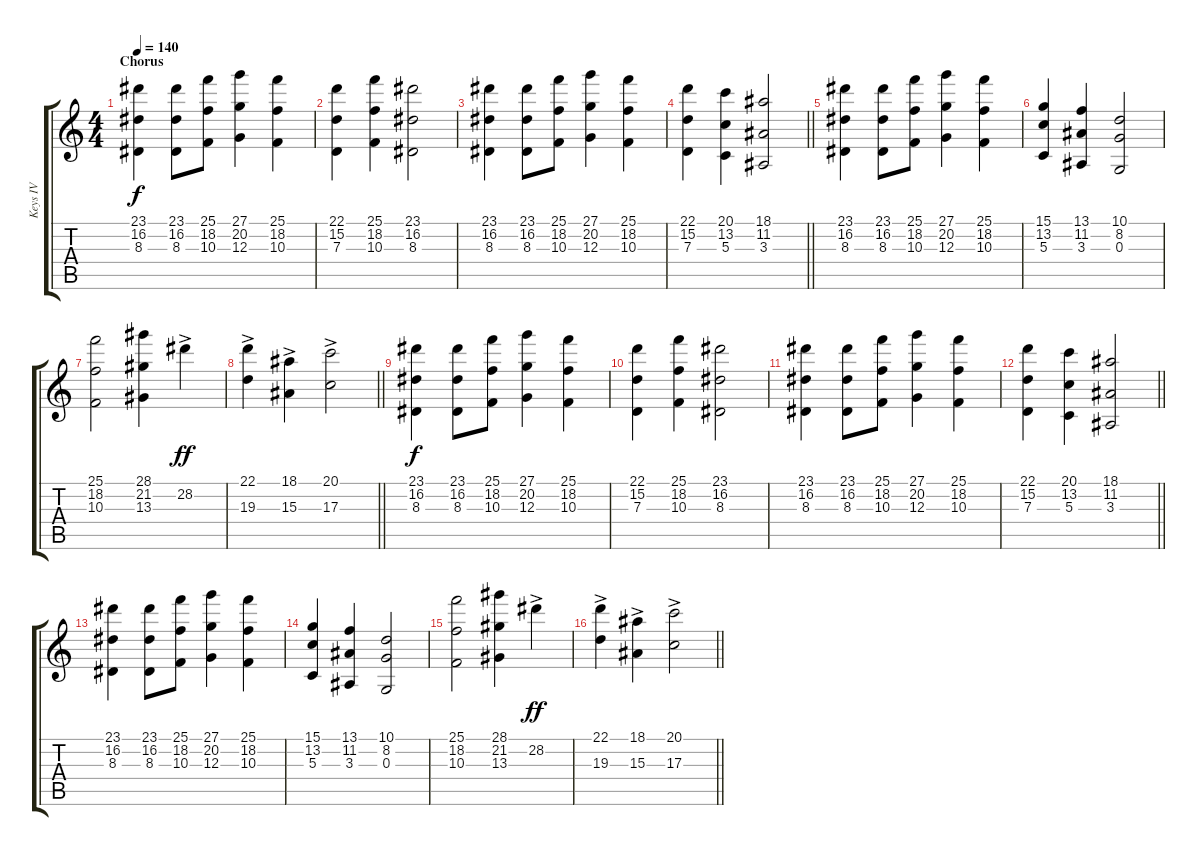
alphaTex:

\track ("Keys IV" "Keys IV") {instrument stringensemble2}
\staff {score tabs}
\tuning (E4 B3 G3 D3 A2 E2) {hide}
\ts (4 4)
\section ("" "Chorus")
\tempo 140
\clef g2
\ks c
(23.1 16.2 8.3).4{dy f volume 7 instrument stringensemble1} (23.1 16.2 8.3).8 (25.1 18.2 10.3).8 (27.1 20.2 12.3).4 (25.1 18.2 10.3).4 |
(22.1 15.2 7.3).4 (25.1 18.2 10.3).4 (23.1 16.2 8.3).2 |
(23.1 16.2 8.3).4 (23.1 16.2 8.3).8 (25.1 18.2 10.3).8 (27.1 20.2 12.3).4 (25.1 18.2 10.3).4 |
\barLineRight lightlight
(22.1 15.2 7.3).4 (20.1 13.2 5.3).4 (18.1 11.2 3.3).2 |
\section ("" "")
(23.1 16.2 8.3).4 (23.1 16.2 8.3).8 (25.1 18.2 10.3).8 (27.1 20.2 12.3).4 (25.1 18.2 10.3).4 |
(15.1 13.2 5.3).4 (13.1 11.2 3.3).4 (10.1 8.2 0.3).2 |
(25.1 18.2 10.3).2 (28.1 21.2 13.3).4 28.2{ac}.4{dy ff} |
\barLineRight lightlight
(22.1{ac} 19.3{ac}).4 (18.1{ac} 15.3{ac}).4 (20.1{ac} 17.3{ac}).2 |
\section ("" "")
(23.1 16.2 8.3).4{dy f volume 8 instrument stringensemble1} (23.1 16.2 8.3).8 (25.1 18.2 10.3).8 (27.1 20.2 12.3).4 (25.1 18.2 10.3).4 |
(22.1 15.2 7.3).4 (25.1 18.2 10.3).4 (23.1 16.2 8.3).2 |
(23.1 16.2 8.3).4 (23.1 16.2 8.3).8 (25.1 18.2 10.3).8 (27.1 20.2 12.3).4 (25.1 18.2 10.3).4 |
\barLineRight lightlight
(22.1 15.2 7.3).4 (20.1 13.2 5.3).4 (18.1 11.2 3.3).2 |
\section ("" "")
(23.1 16.2 8.3).4 (23.1 16.2 8.3).8 (25.1 18.2 10.3).8 (27.1 20.2 12.3).4 (25.1 18.2 10.3).4 |
(15.1 13.2 5.3).4 (13.1 11.2 3.3).4 (10.1 8.2 0.3).2 |
(25.1 18.2 10.3).2 (28.1 21.2 13.3).4 28.2{ac}.4{dy ff} |
\barLineRight lightlight
(22.1{ac} 19.3{ac}).4 (18.1{ac} 15.3{ac}).4 (20.1{ac} 17.3{ac}).2
